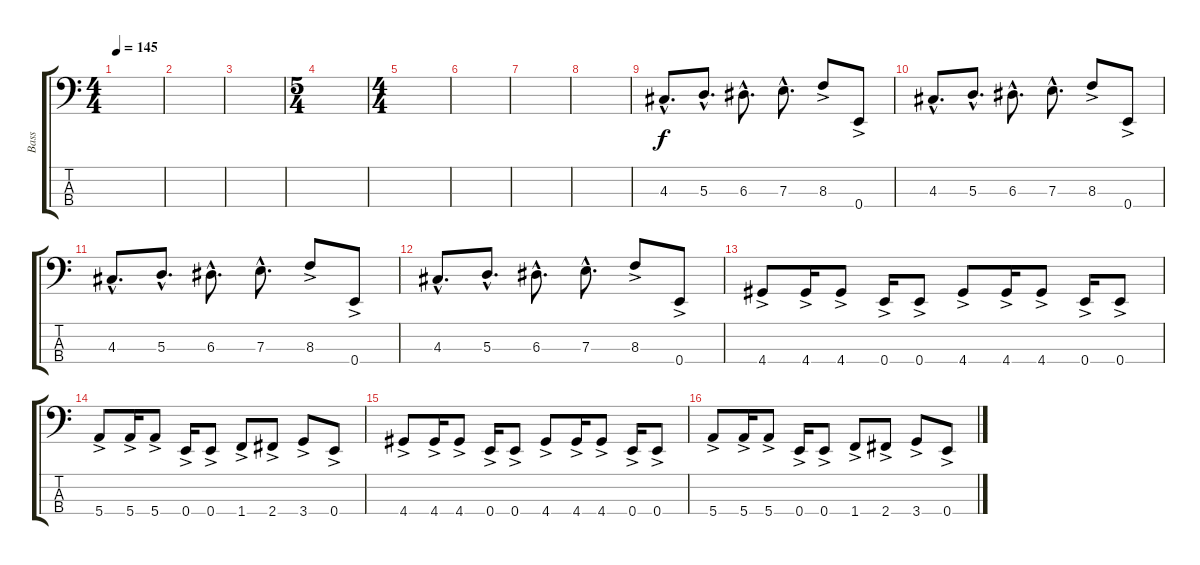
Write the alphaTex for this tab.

\track ("Bass" "Bass") {instrument slapbass1}
\staff {score tabs}
\tuning (G2 D2 A1 E1) {hide}
\ts (4 4)
\tempo 145
\clef f4
\ks c
|
|
|
\ts (5 4)
|
\ts (4 4)
|
|
|
|
4.3{hac}.8{d} 5.3{hac}.8{d} 6.3{hac}.8{d} 7.3{hac}.8{d} 8.3{ac}.8 0.4{ac}.8 |
4.3{hac}.8{d} 5.3{hac}.8{d} 6.3{hac}.8{d} 7.3{hac}.8{d} 8.3{ac}.8 0.4{ac}.8 |
4.3{hac}.8{d} 5.3{hac}.8{d} 6.3{hac}.8{d} 7.3{hac}.8{d} 8.3{ac}.8 0.4{ac}.8 |
4.3{hac}.8{d} 5.3{hac}.8{d} 6.3{hac}.8{d} 7.3{hac}.8{d} 8.3{ac}.8 0.4{ac}.8 |
4.4{ac}.8 4.4{ac}.16 4.4{ac}.8 0.4{ac}.16 0.4{ac}.8 4.4{ac}.8 4.4{ac}.16 4.4{ac}.8 0.4{ac}.16 0.4{ac}.8 |
5.4{ac}.8 5.4{ac}.16 5.4{ac}.8 0.4{ac}.16 0.4{ac}.8 1.4{ac}.8 2.4{ac}.8 3.4{ac}.8 0.4{ac}.8 |
4.4{ac}.8 4.4{ac}.16 4.4{ac}.8 0.4{ac}.16 0.4{ac}.8 4.4{ac}.8 4.4{ac}.16 4.4{ac}.8 0.4{ac}.16 0.4{ac}.8 |
5.4{ac}.8 5.4{ac}.16 5.4{ac}.8 0.4{ac}.16 0.4{ac}.8 1.4{ac}.8 2.4{ac}.8 3.4{ac}.8 0.4{ac}.8
